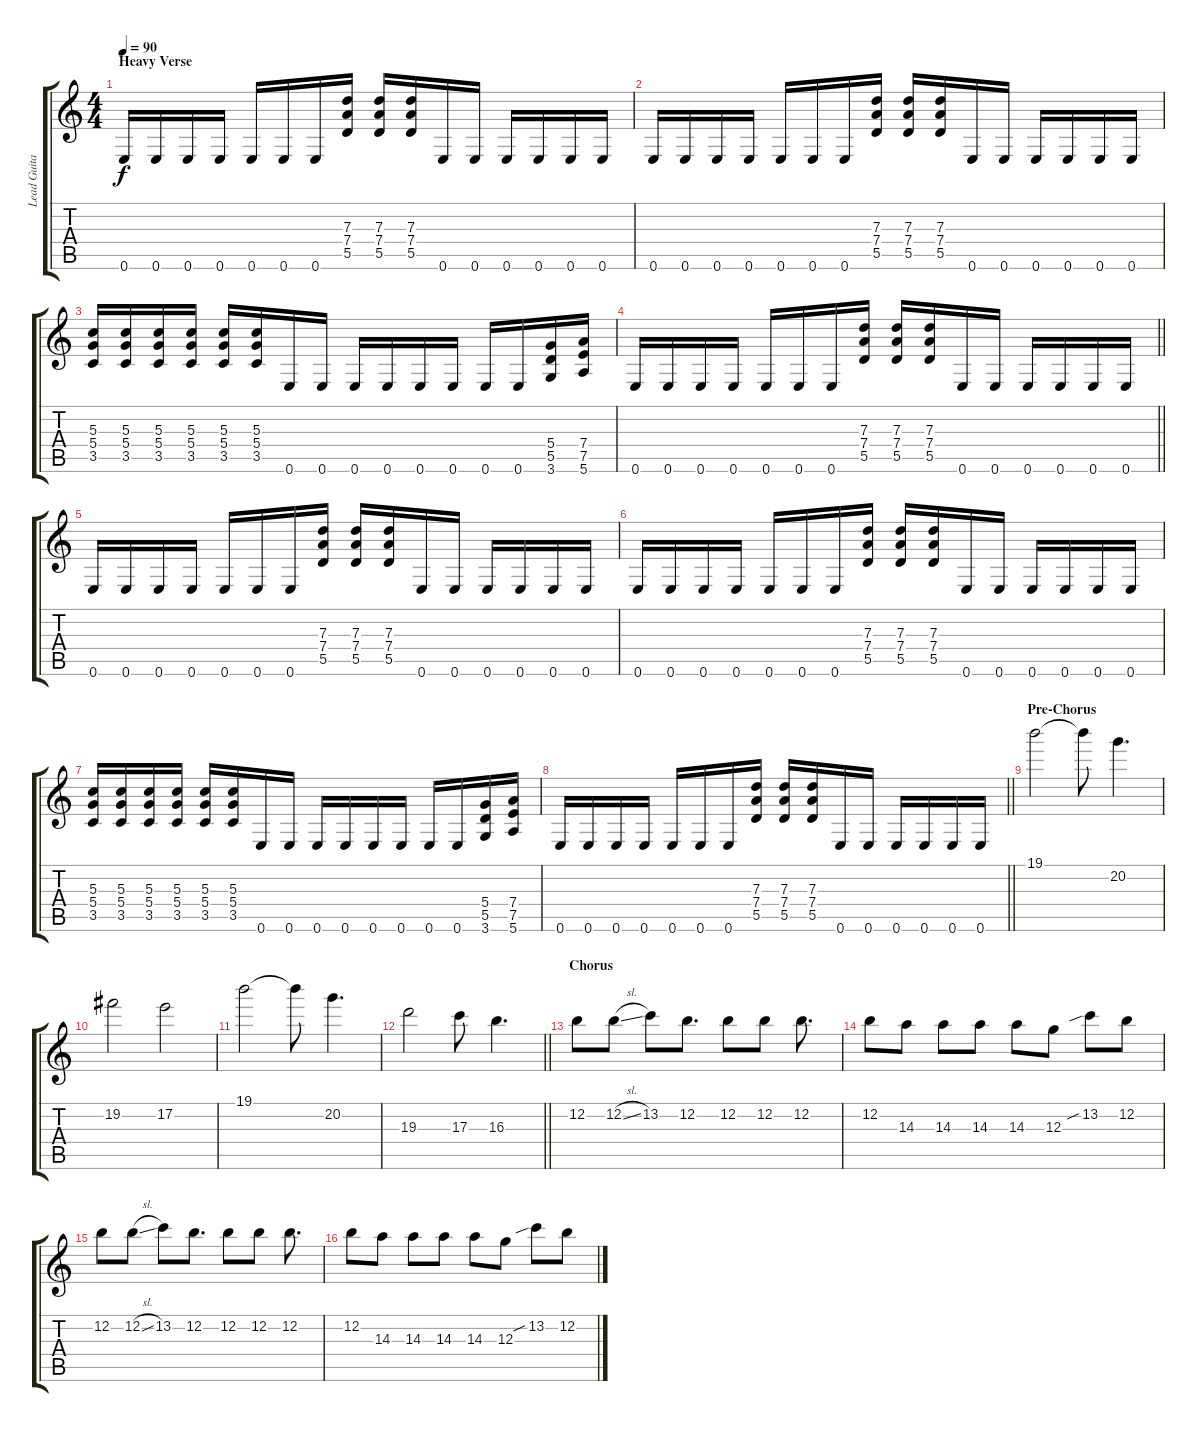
\track ("Lead Guitar" "Lead Guita") {instrument distortionguitar}
\staff {score tabs}
\tuning (E4 B3 G3 D3 A2 E2) {hide}
\ts (4 4)
\section ("" "Heavy Verse")
\tempo 90
\clef g2
\ks c
0.6.16{dy f} 0.6.16 0.6.16 0.6.16 0.6.16 0.6.16 0.6.16 (7.3 7.4 5.5).16 (7.3 7.4 5.5).16 (7.3 7.4 5.5).16 0.6.16 0.6.16 0.6.16 0.6.16 0.6.16 0.6.16 |
0.6.16 0.6.16 0.6.16 0.6.16 0.6.16 0.6.16 0.6.16 (7.3 7.4 5.5).16 (7.3 7.4 5.5).16 (7.3 7.4 5.5).16 0.6.16 0.6.16 0.6.16 0.6.16 0.6.16 0.6.16 |
(5.3 5.4 3.5).16 (5.3 5.4 3.5).16 (5.3 5.4 3.5).16 (5.3 5.4 3.5).16 (5.3 5.4 3.5).16 (5.3 5.4 3.5).16 0.6.16 0.6.16 0.6.16 0.6.16 0.6.16 0.6.16 0.6.16 0.6.16 (5.4 5.5 3.6).16 (7.4 7.5 5.6).16 |
\barLineRight lightlight
0.6.16 0.6.16 0.6.16 0.6.16 0.6.16 0.6.16 0.6.16 (7.3 7.4 5.5).16 (7.3 7.4 5.5).16 (7.3 7.4 5.5).16 0.6.16 0.6.16 0.6.16 0.6.16 0.6.16 0.6.16 |
0.6.16 0.6.16 0.6.16 0.6.16 0.6.16 0.6.16 0.6.16 (7.3 7.4 5.5).16 (7.3 7.4 5.5).16 (7.3 7.4 5.5).16 0.6.16 0.6.16 0.6.16 0.6.16 0.6.16 0.6.16 |
0.6.16 0.6.16 0.6.16 0.6.16 0.6.16 0.6.16 0.6.16 (7.3 7.4 5.5).16 (7.3 7.4 5.5).16 (7.3 7.4 5.5).16 0.6.16 0.6.16 0.6.16 0.6.16 0.6.16 0.6.16 |
(5.3 5.4 3.5).16 (5.3 5.4 3.5).16 (5.3 5.4 3.5).16 (5.3 5.4 3.5).16 (5.3 5.4 3.5).16 (5.3 5.4 3.5).16 0.6.16 0.6.16 0.6.16 0.6.16 0.6.16 0.6.16 0.6.16 0.6.16 (5.4 5.5 3.6).16 (7.4 7.5 5.6).16 |
\barLineRight lightlight
0.6.16 0.6.16 0.6.16 0.6.16 0.6.16 0.6.16 0.6.16 (7.3 7.4 5.5).16 (7.3 7.4 5.5).16 (7.3 7.4 5.5).16 0.6.16 0.6.16 0.6.16 0.6.16 0.6.16 0.6.16 |
\section ("" "Pre-Chorus")
19.1.2 19.1{t}.8 20.2.4{d} |
19.2.2 17.2.2 |
19.1.2 19.1{t}.8 20.2.4{d} |
\barLineRight lightlight
19.3.2 17.3.8 16.3.4{d} |
\section ("" "Chorus")
12.2.8 12.2{sl}.8 13.2.8 12.2.8{d} 12.2.8 12.2.8 12.2.8{d} |
12.2.8 14.3.8 14.3.8 14.3.8 14.3.8 12.3.8 13.2{sib}.8 12.2.8 |
12.2.8 12.2{sl}.8 13.2.8 12.2.8{d} 12.2.8 12.2.8 12.2.8{d} |
12.2.8 14.3.8 14.3.8 14.3.8 14.3.8 12.3.8 13.2{sib}.8 12.2.8
